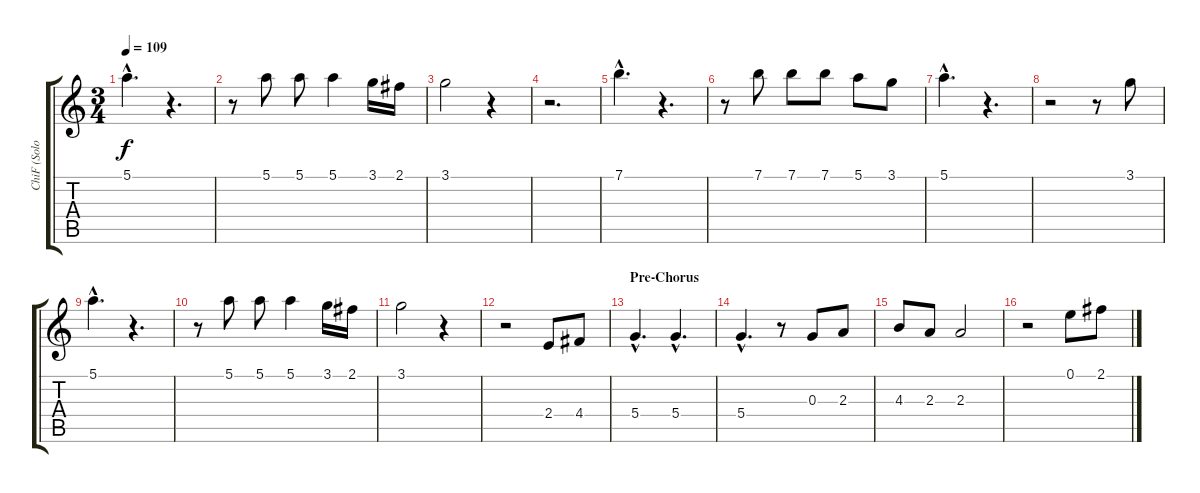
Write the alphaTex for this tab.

\track ("ChiF (Solo)" "ChiF (Solo") {instrument acousticguitarsteel}
\staff {score tabs}
\tuning (E4 B3 G3 D3 A2 E2) {hide}
\ts (3 4)
\tempo 109
\clef g2
\ks c
5.1{hac}.4{d dy f} r.4{d} |
r.8 5.1.8 5.1.8 5.1.4 3.1.16 2.1.16 |
3.1.2 r.4 |
r.2{d} |
7.1{hac}.4{d} r.4{d} |
r.8 7.1.8 7.1.8 7.1.8 5.1.8 3.1.8 |
5.1{hac}.4{d} r.4{d} |
r.2 r.8 3.1.8 |
5.1{hac}.4{d} r.4{d} |
r.8 5.1.8 5.1.8 5.1.4 3.1.16 2.1.16 |
3.1.2 r.4 |
r.2 2.4.8 4.4.8 |
\section ("" "Pre-Chorus")
5.4{hac}.4{d} 5.4{hac}.4{d} |
5.4{hac}.4{d} r.8 0.3.8 2.3.8 |
4.3.8 2.3.8 2.3.2 |
r.2 0.1.8 2.1.8
